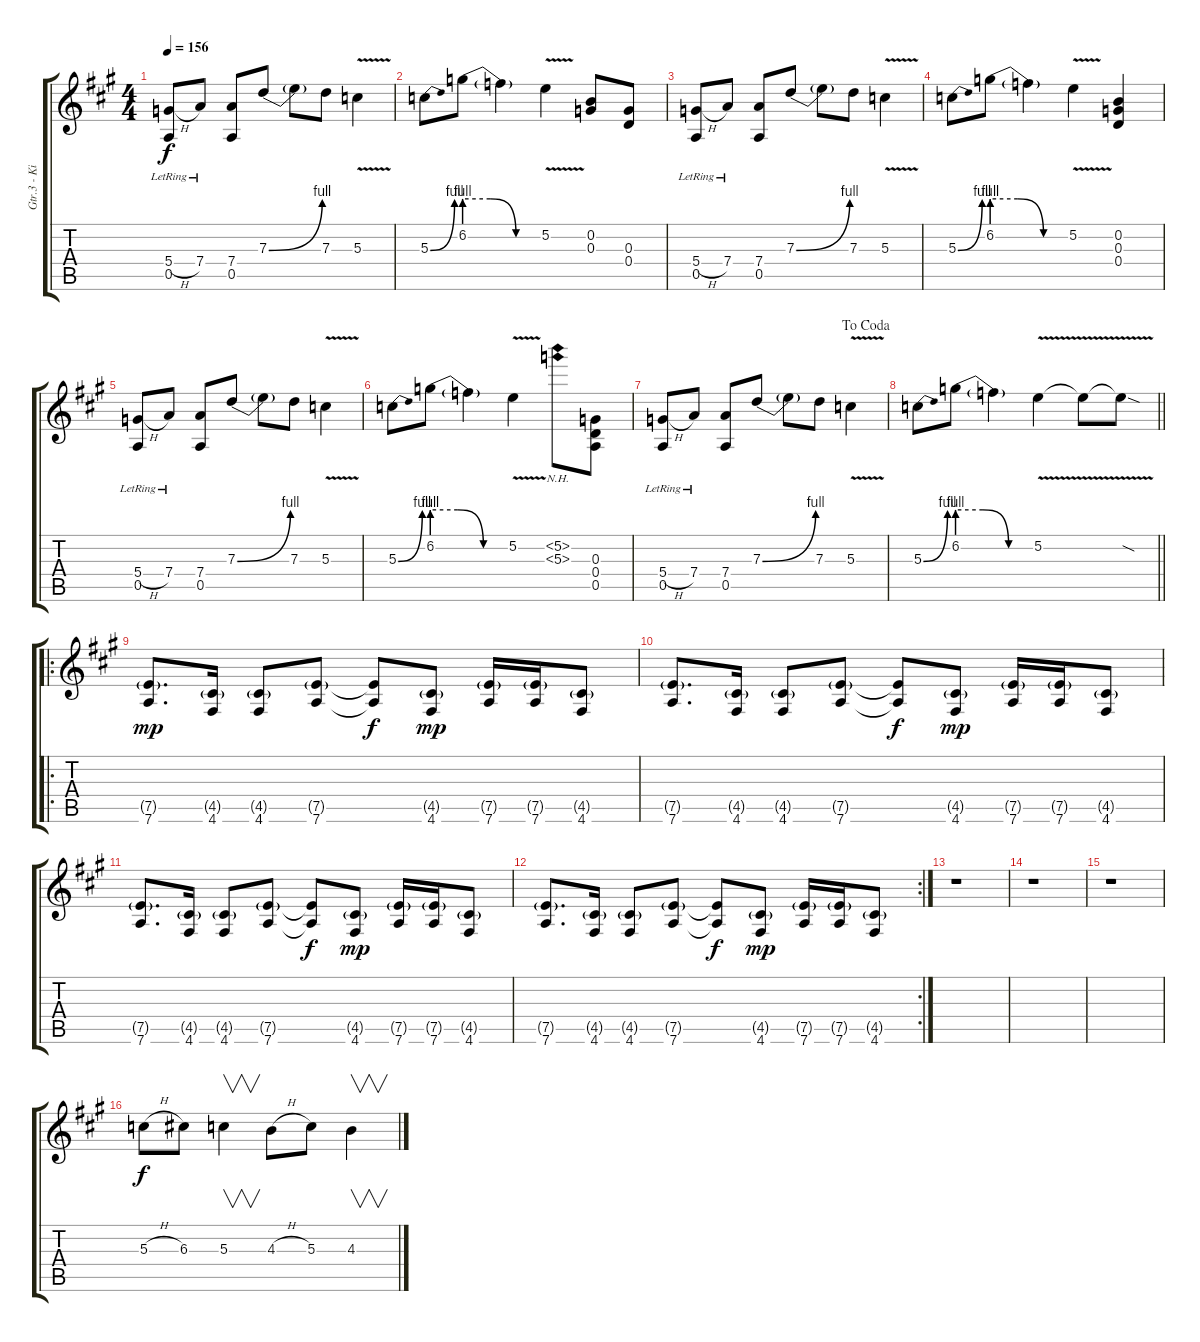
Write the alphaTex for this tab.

\track ("Gtr.3 - Kim Thayil" "Gtr.3 - Ki") {instrument distortionguitar}
\staff {score tabs}
\tuning (E4 B3 G3 D3 A2 D2) {hide}
\ts (4 4)
\tempo 156
\clef g2
\ks a
(5.4{h lr} 0.5{lr}).8{dy f} 7.4{lr}.8 (7.4 0.5).8 7.3{be (bend 0 0 60 4)}.8 7.3{t}.8 7.3.8 5.3{v}.4 |
5.3{be (bend 0 0 60 4)}.8 6.2{be (custom 0 4 20 4 40 0 60 0)}.8 6.2{t}.4 5.2{v}.4 (0.2 0.3).8 (0.3 0.4).8 |
(5.4{h lr} 0.5{lr}).8 7.4{lr}.8 (7.4 0.5).8 7.3{be (bend 0 0 60 4)}.8 7.3{t}.8 7.3.8 5.3{v}.4 |
5.3{be (bend 0 0 60 4)}.8 6.2{be (custom 0 4 20 4 40 0 60 0)}.8 6.2{t}.4 5.2{v}.4 (0.2 0.3 0.4).4 |
(5.4{h lr} 0.5{lr}).8 7.4{lr}.8 (7.4 0.5).8 7.3{be (bend 0 0 60 4)}.8 7.3{t}.8 7.3.8 5.3{v}.4 |
5.3{be (bend 0 0 60 4)}.8 6.2{be (custom 0 4 20 4 40 0 60 0)}.8 6.2{t}.4 5.2{v}.4 (5.2{nh} 5.3{nh}).8 (0.3 0.4 0.5).8 |
\jump dacoda
(5.4{h lr} 0.5{lr}).8 7.4{lr}.8 (7.4 0.5).8 7.3{be (bend 0 0 60 4)}.8 7.3{t}.8 7.3.8 5.3{v}.4 |
\barLineRight lightlight
5.3{be (bend 0 0 60 4)}.8 6.2{be (custom 0 4 20 4 40 0 60 0)}.8 6.2{t}.4 5.2{v}.4 5.2{v t}.8 5.2{sod t}.8 |
\ro
(7.5{g} 7.6).8{d dy mp} (4.5{g} 4.6).16 (4.5{g} 4.6).8 (7.5{g} 7.6).8 (7.5{t} 7.6{t}).8{dy f} (4.5{g} 4.6).8{dy mp} (7.5{g} 7.6).16 (7.5{g} 7.6).16 (4.5{g} 4.6).8 |
(7.5{g} 7.6).8{d} (4.5{g} 4.6).16 (4.5{g} 4.6).8 (7.5{g} 7.6).8 (7.5{t} 7.6{t}).8{dy f} (4.5{g} 4.6).8{dy mp} (7.5{g} 7.6).16 (7.5{g} 7.6).16 (4.5{g} 4.6).8 |
(7.5{g} 7.6).8{d} (4.5{g} 4.6).16 (4.5{g} 4.6).8 (7.5{g} 7.6).8 (7.5{t} 7.6{t}).8{dy f} (4.5{g} 4.6).8{dy mp} (7.5{g} 7.6).16 (7.5{g} 7.6).16 (4.5{g} 4.6).8 |
\rc 2
(7.5{g} 7.6).8{d} (4.5{g} 4.6).16 (4.5{g} 4.6).8 (7.5{g} 7.6).8 (7.5{t} 7.6{t}).8{dy f} (4.5{g} 4.6).8{dy mp} (7.5{g} 7.6).16 (7.5{g} 7.6).16 (4.5{g} 4.6).8 |
r.1 |
r.1 |
r.1 |
5.3{h}.8{dy f} 6.3.8 5.3.4{v} 4.3{h}.8 5.3.8 4.3.4{v}
